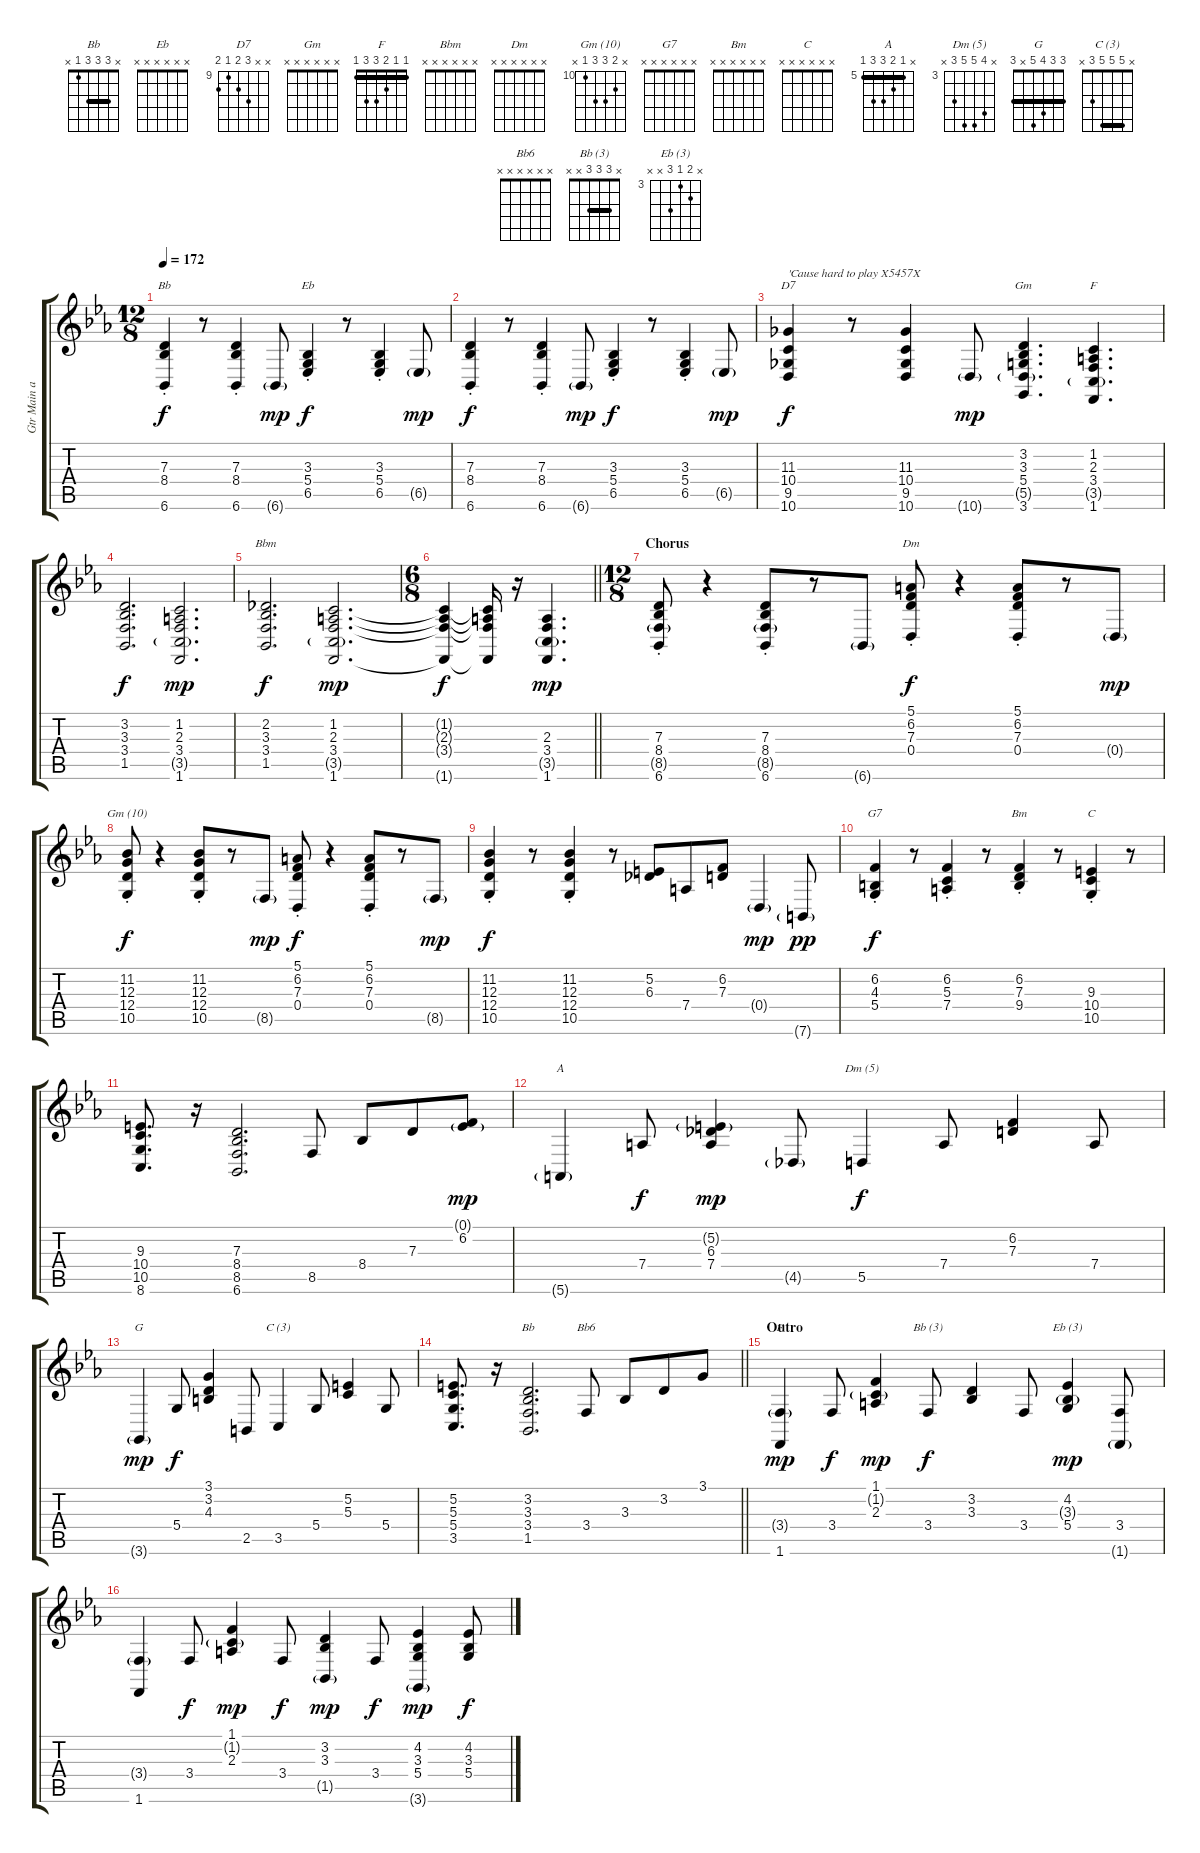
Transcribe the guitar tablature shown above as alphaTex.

\track ("Gtr Main arr. (Piano 1)" "Gtr Main a") {instrument brightacousticpiano}
\staff {score tabs}
\tuning (E4 B3 G3 D3 A2 E2) {hide}
\chord ("Bb" x x x x x x)
\chord ("Eb" x x x x x x)
\chord ("D7" x x 11 10 9 10) {firstfret 9}
\chord ("Gm" x x x x x x)
\chord ("F" x x x x x x)
\chord ("Bbm" x x x x x x)
\chord ("Dm" x x x x x x)
\chord ("Gm (10)" x 11 12 12 10 x) {firstfret 10}
\chord ("G7" x x x x x x)
\chord ("Bm" x x x x x x)
\chord ("C" x x x x x x)
\chord ("A" x 5 6 7 7 5) {firstfret 5 barre 5}
\chord ("Dm (5)" x 6 7 7 5 x) {firstfret 3}
\chord ("G" 3 3 4 5 x 3) {barre 3}
\chord ("C (3)" x 5 5 5 3 x) {barre 5}
\chord ("Bb" x 3 3 3 1 x) {barre 3}
\chord ("Bb6" x x x x x x)
\chord ("F" 1 1 2 3 3 1) {barre 1}
\chord ("Bb (3)" x 3 3 3 x x) {barre 3}
\chord ("Eb (3)" x 4 3 5 x x) {firstfret 3}
\ts (12 8)
\tempo 172
\clef g2
\ks cminor
(7.3{st} 8.4{st} 6.6{st}).4{ch "Bb" dy f} r.8 (7.3{st} 8.4{st} 6.6{st}).4 6.6{g}.8{dy mp} (3.3{st} 5.4{st} 6.5{st}).4{ch "Eb" dy f} r.8 (3.3{st} 5.4{st} 6.5{st}).4 6.5{g}.8{dy mp} |
(7.3{st} 8.4{st} 6.6{st}).4{dy f} r.8 (7.3{st} 8.4{st} 6.6{st}).4 6.6{g}.8{dy mp} (3.3{st} 5.4{st} 6.5{st}).4{dy f} r.8 (3.3{st} 5.4{st} 6.5{st}).4 6.5{g}.8{dy mp} |
(11.3 10.4 9.5 10.6).4{ch "D7" txt "'Cause hard to play X5457X" dy f} r.8 (11.3 10.4 9.5 10.6).4 10.6{g}.8{dy mp} (3.2 3.3 5.4 5.5{g} 3.6).4{d ch "Gm"} (1.2 2.3 3.4 3.5{g} 1.6).4{d ch "F"} |
(3.2 3.3 3.4 1.5).2{d dy f} (1.2 2.3 3.4 3.5{g} 1.6).2{d dy mp} |
(2.2 3.3 3.4 1.5).2{d ch "Bbm" dy f} (1.2 2.3 3.4 3.5{g} 1.6).2{d dy mp} |
\ts (6 8)
\barLineRight lightlight
(1.2{t} 2.3{t} 3.4{t} 1.6{t}).4{dy f} (1.2{t} 2.3{t} 3.4{t} 1.6{t}).16 r.16 (2.3 3.4 3.5{g} 1.6).4{d dy mp} |
\ts (12 8)
\section ("" "Chorus")
(7.3{st} 8.4{st} 8.5{g st} 6.6{st}).8 r.4 (7.3{st} 8.4{st} 8.5{g st} 6.6{st}).8 r.8 6.6{g}.8 (5.1{st} 6.2{st} 7.3{st} 0.4{st}).8{ch "Dm" dy f} r.4 (5.1{st} 6.2{st} 7.3{st} 0.4{st}).8 r.8 0.4{g}.8{dy mp} |
(11.2{st} 12.3{st} 12.4 10.5).8{ch "Gm (10)" dy f} r.4 (11.2{st} 12.3{st} 12.4{st} 10.5).8 r.8 8.5{g}.8{dy mp} (5.1{st} 6.2{st} 7.3{st} 0.4{st}).8{dy f} r.4 (5.1{st} 6.2{st} 7.3{st} 0.4{st}).8 r.8 8.5{g}.8{dy mp} |
(11.2{st} 12.3{st} 12.4{st} 10.5{st}).4{dy f} r.8 (11.2{st} 12.3{st} 12.4{st} 10.5{st}).4 r.8 (5.2 6.3).8 7.4.8 (6.2 7.3).8 0.4{g}.4{dy mp} 7.6{g}.8{dy pp} |
(6.2{st} 4.3{st} 5.4{st}).4{ch "G7" dy f} r.8 (6.2{st} 5.3{st} 7.4{st}).4 r.8 (6.2{st} 7.3{st} 9.4{st}).4{ch "Bm"} r.8 (9.3{st} 10.4{st} 10.5{st}).4{ch "C"} r.8 |
(9.3 10.4 10.5 8.6).8{d} r.16 (7.3 8.4 8.5 6.6).2{d} 8.5.8 8.4.8 7.3.8 (0.1{g} 6.2).8{dy mp} |
5.6{g}.4{ch "A"} 7.4.8{dy f} (5.2{g} 6.3 7.4).4{dy mp} 4.5{g}.8 5.5.4{ch "Dm (5)" dy f} 7.4.8 (6.2 7.3).4 7.4.8 |
3.6{g}.4{ch "G" dy mp} 5.4.8{dy f} (3.1 3.2 4.3).4 2.5.8 3.5.4{ch "C (3)"} 5.4.8 (5.2 5.3).4 5.4.8 |
\barLineRight lightlight
(5.2 5.3 5.4 3.5).8{d} r.16 (3.2 3.3 3.4 1.5).2{d ch "Bb"} 3.4.8{ch "Bb6"} 3.3.8 3.2.8 3.1.8 |
\section ("" "Outro")
(3.4{g} 1.6).4{ch "F" dy mp} 3.4.8{dy f} (1.1 1.2{g} 2.3).4{dy mp} 3.4.8{ch "Bb (3)" dy f} (3.2 3.3).4 3.4.8 (4.2 3.3{g} 5.4).4{ch "Eb (3)" dy mp} (3.4 1.6{g}).8 |
(3.4{g} 1.6).4 3.4.8{dy f} (1.1 1.2{g} 2.3).4{dy mp} 3.4.8{dy f} (3.2 3.3 1.5{g}).4{dy mp} 3.4.8{dy f} (4.2 3.3 5.4 3.6{g}).4{dy mp} (4.2 3.3 5.4).8{dy f}
